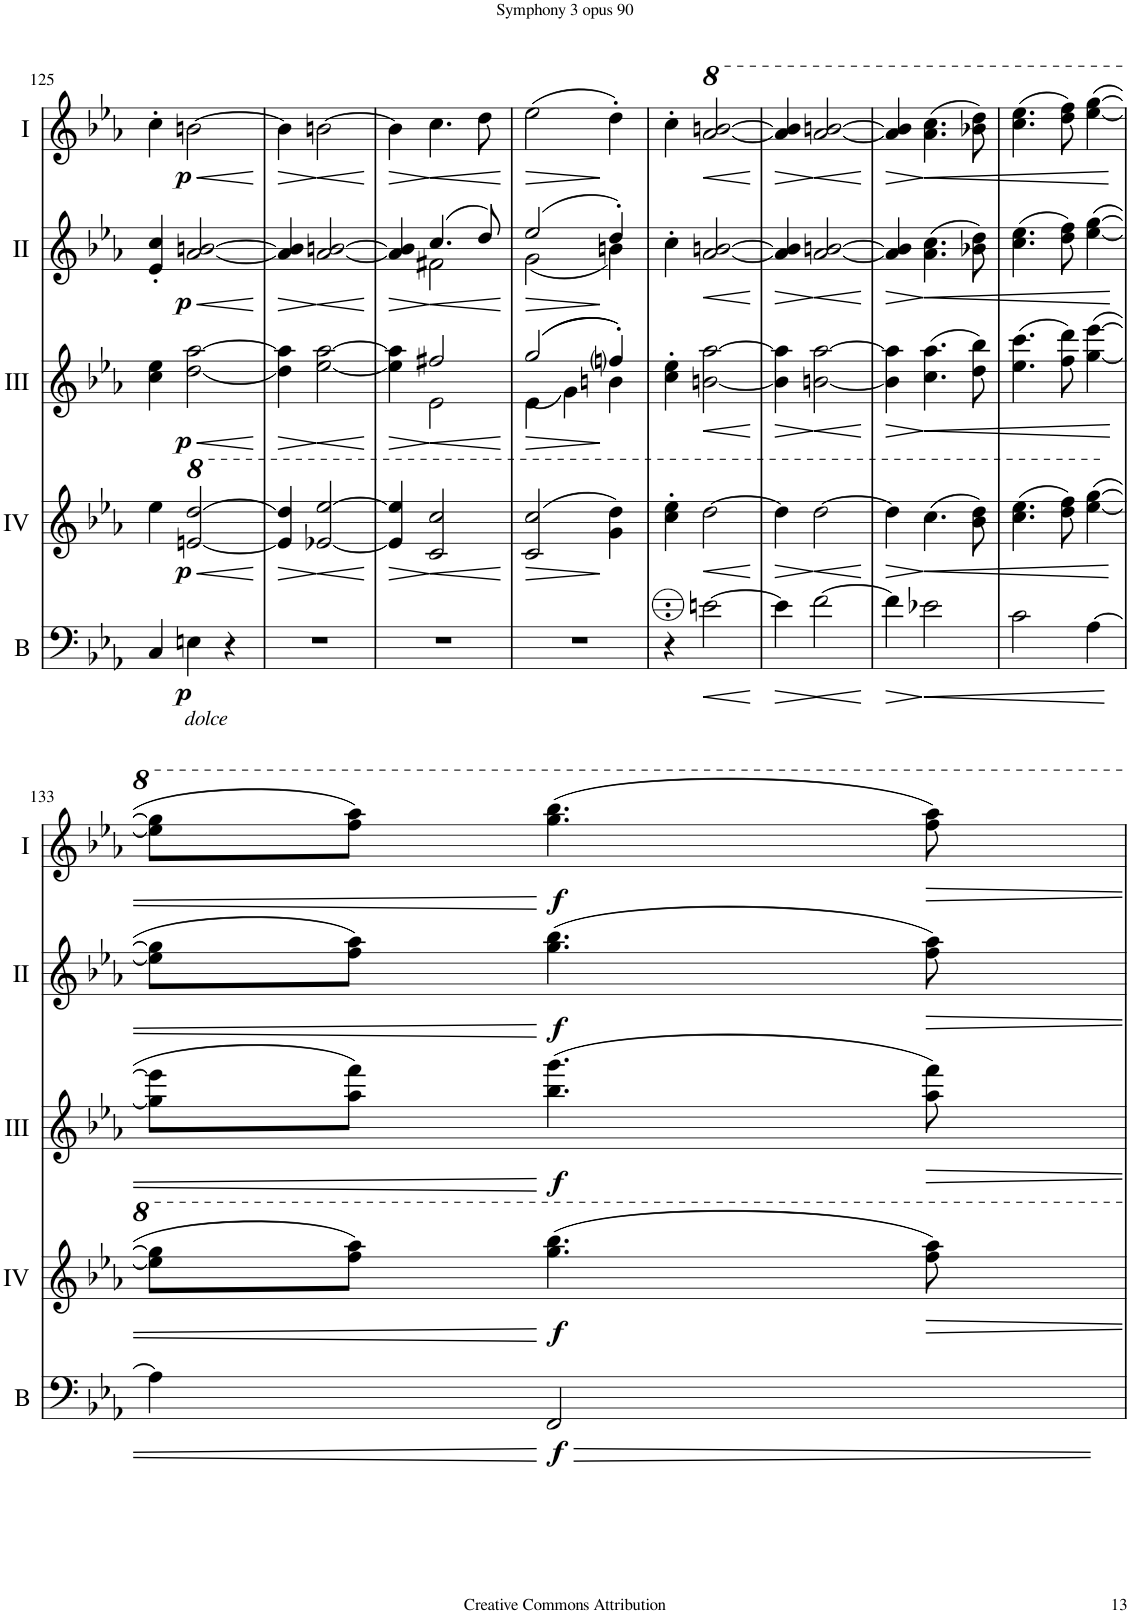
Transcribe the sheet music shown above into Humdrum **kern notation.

**kern	**dynam	**kern	**dynam	**kern	**dynam	**kern	**dynam	**kern	**dynam
*part5	*part5	*part4	*part4	*part3	*part3	*part2	*part2	*part1	*part1
*staff5	*staff5	*staff4	*staff4	*staff3	*staff3	*staff2	*staff2	*staff1	*staff1
*I"Bass	*	*I"Acc. 4	*	*I"Acc. 3	*	*I"Acc. 2	*	*I"Acc. 1	*
*I'B	*	*	*	*	*	*	*	*	*
!!LO:PB:g=z
*clefF4	*	*clefG2	*	*clefG2	*	*clefG2	*	*clefG2	*
*Trd7c12	*	*Trd7c12	*	*Trd7c12	*	*	*	*	*
*k[b-e-a-]	*	*k[b-e-a-]	*	*k[b-e-a-]	*	*k[b-e-a-]	*	*k[b-e-a-]	*
*M3/4	*	*M3/4	*	*M3/4	*	*M3/4	*	*M3/4	*
=125	=125	=125	=125	=125	=125	=125	=125	=125	=125
4C/	.	4ee-\	.	4cc\ 4ee-\	.	4e-/' 4cc/'	.	4cc'\	.
!LO:TX:b:i:t=dolce	!	!	!	!	!	!	!	!	!
!	!LO:DY:b	!	!LO:HP:b	!	!LO:HP:b	!	!LO:HP:b	!	!LO:HP:b
!	!	!	!LO:DY:n=1:b	!	!LO:DY:n=1:b	!	!LO:DY:n=1:b	!	!LO:DY:n=1:b
4En\	p	[2een/ [2ddd/	< p	[2dd\ [2aa-\	< p	[2a-/ [2bn/	< p	[2bn\	< p
4r	.	.	.	.	.	.	.	.	.
.	.	.	[	.	[	.	[	.	[
=126	=126	=126	=126	=126	=126	=126	=126	=126	=126
!	!	!	!LO:HP:b	!	!LO:HP:b	!	!LO:HP:b	!	!LO:HP:b
2.r	.	4ee/] 4ddd/]	>	4dd\] 4aa-\]	>	4a-/] 4b/]	>	4b\]	>
!	!	!	!LO:HP:b	!	!LO:HP:n=1:b	!	!LO:HP:n=1:b	!	!LO:HP:n=1:b
.	.	[2ee-X/ [2eee-/	<	[2ee-\ [2aa-\	] <	[2a-/ [2bn/	] <	[2bn\	] <
.	.	.	]	.	[	.	[	.	[
=127	=127	=127	=127	=127	=127	=127	=127	=127	=127
!	!	!	!LO:HP:b	!	!LO:HP:b	!	!LO:HP:b	!	!LO:HP:b
*	*	*	*	*^	*	*^	*	*	*
2.r	.	4ee-/] 4eee-/]	>	4ee-\] 4aa-\]	4ryy	>	4a-/] 4b/]	4ryy	>	4b\]	>
!	!	!	!LO:HP:n=1:b	!	!	!LO:HP:n=1:b	!	!	!LO:HP:n=1:b	!	!LO:HP:n=1:b
.	.	2cc/ 2ccc/	[ <	2ff#X/	2e-\	] <	(4.cc/	2f#X\	] <	4.cc\	] <
.	.	.	.	.	.	.	8dd/)	.	.	8dd\	.
*	*	*	*	*v	*v	*	*	*	*	*	*
*	*	*	*	*	*	*v	*v	*	*	*
.	.	.	]	.	[	.	[	.	[
=128	=128	=128	=128	=128	=128	=128	=128	=128	=128
!	!	!	!LO:HP:b	!	!LO:HP:b	!	!LO:HP:b	!	!LO:HP:b
*	*	*	*	*^	*	*^	*	*	*
2.r	.	(2cc/ 2ccc/	>	((2gg/	(4e-\	>	(2ee-/	(2g\	>	(2ee-\	>
.	.	.	.	.	4g\)	.	.	.	.	.	.
.	.	4gg\ 4ddd\)	[	4ffni'/))	4bn\	]	4dd'/)	4bn\)	]	4dd'\)	]
*	*	*	*	*v	*v	*	*	*	*	*	*
*	*	*	*	*	*	*v	*v	*	*	*
.	.	.	]	.	.	.	.	.	.
=129	=129	=129	=129	=129	=129	=129	=129	=129	=129
4r	.	4ccc\' 4eee-\'	.	4cc\' 4ee-\'	.	4cc'\	.	4cc'\	.
!	!LO:HP:b	!	!LO:HP:b	!	!LO:HP:b	!	!LO:HP:b	!	!LO:HP:b
[2en\	<	[2ddd\	<	[2bn\ [2aa-\	<	[2a-/ [2bn/	<	[2aa-/ [2bbn/	<
.	[	.	[	.	[	.	[	.	[
=130	=130	=130	=130	=130	=130	=130	=130	=130	=130
!	!LO:HP:b	!	!LO:HP:b	!	!LO:HP:b	!	!LO:HP:b	!	!LO:HP:b
4e\]	>	4ddd\]	>	4b\] 4aa-\]	>	4a-/] 4b/]	>	4aa-/] 4bb/]	>
!	!LO:HP:n=1:b	!	!LO:HP:n=1:b	!	!LO:HP:n=1:b	!	!LO:HP:n=1:b	!	!LO:HP:b
[2f\	] <	[2ddd\	] <	[2bn\ [2aa-\	] <	[2a-/ [2bn/	] <	[2aa-/ [2bbn/	<
.	[	.	[	.	[	.	[	.	]
=131	=131	=131	=131	=131	=131	=131	=131	=131	=131
!	!LO:HP:b	!	!LO:HP:b	!	!LO:HP:b	!	!LO:HP:b	!	!LO:HP:b
4f\]	>	4ddd\]	>	4b\] 4aa-\]	>	4a-/] 4b/]	>	4aa-/] 4bb/]	>
!	!LO:HP:n=1:b	!	!LO:HP:n=1:b	!	!LO:HP:n=1:b	!	!LO:HP:n=1:b	!	!
2e-X\	] <	(4.ccc\	] <	(4.cc\ 4.aa-\	] <	(4.a-\ 4.cc\	] <	(4.aa-\ 4.ccc\	[
!	!	!	!	!	!	!	!	!	!LO:HP:n=1:b
.	.	8bb-\ 8ddd\)	.	8dd\ 8bb-\)	.	8b-X\ 8dd\)	.	8bb-X\ 8ddd\)	] <
=132	=132	=132	=132	=132	=132	=132	=132	=132	=132
2c\	.	(4.ccc\ 4.eee-\	.	(4.ee-\ 4.ccc\	.	(4.cc\ 4.ee-\	.	(4.ccc\ 4.eee-\	.
.	.	8ddd\ 8fff\)	.	8ff\ 8ddd\)	.	8dd\ 8ff\)	.	8ddd\ 8fff\)	.
[4A-\	.	([4eee-\ [4ggg\	.	([4gg\ [4eee-\	.	([4ee-\ [4gg\	.	([4eee-\ [4ggg\	.
!!LO:LB:g=z
=133	=133	=133	=133	=133	=133	=133	=133	=133	=133
4A-\]	.	8eee-\] 8ggg\]L	.	8gg\] 8eee-\]L	.	8ee-\] 8gg\]L	.	8eee-\] 8ggg\]L	.
.	.	8fff\ 8aaa-\J)	.	8aa-\ 8fff\J)	.	8ff\ 8aa-\J)	.	8fff\ 8aaa-\J)	.
!	!LO:DY:n=1:b	!	!LO:DY:n=1:b	!	!LO:DY:n=1:b	!	!LO:DY:n=1:b	!	!LO:DY:n=1:b
2FF/	[ f	(4.ggg\ 4.bbb-\	[ f	(4.bb-\ 4.ggg\	[ f	(4.gg\ 4.bb-\	[ f	(4.ggg\ 4.bbb-\	[ f
.	.	8fff\ 8aaa-\)	.	8aa-\ 8fff\)	.	8ff\ 8aa-\)	.	8fff\ 8aaa-\)	.
=	=	=	=	=	=	=	=	=	=
*-	*-	*-	*-	*-	*-	*-	*-	*-	*-
